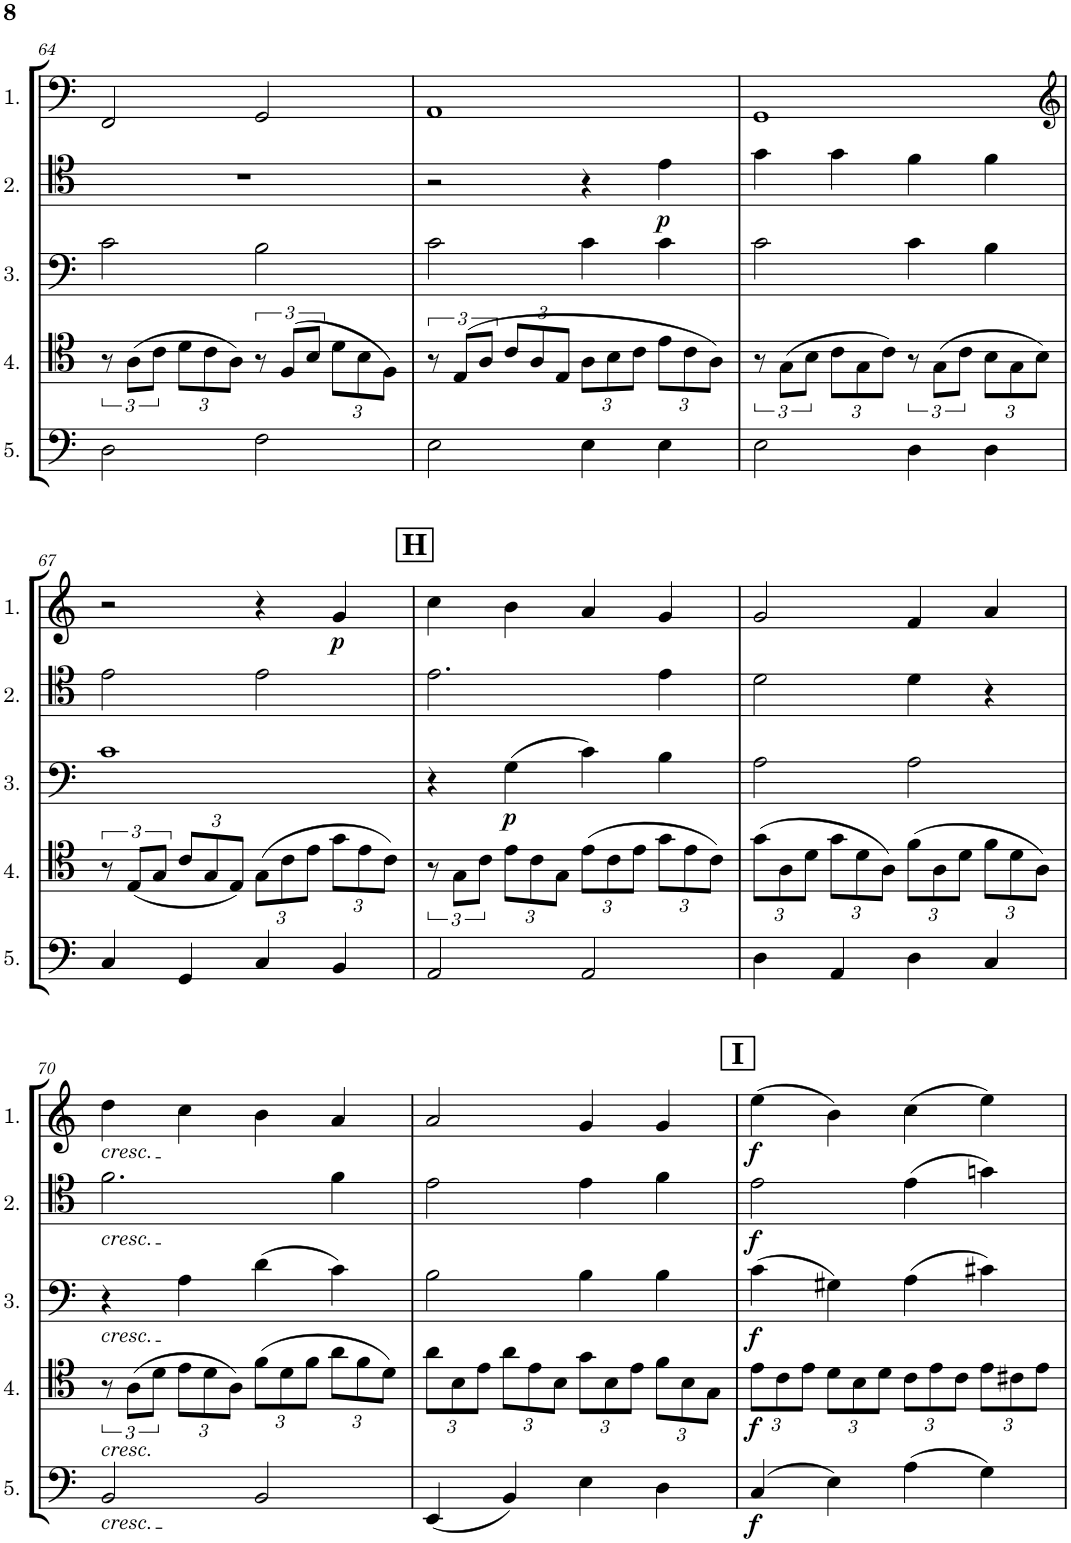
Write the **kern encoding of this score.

**kern	**dynam	**kern	**dynam	**kern	**dynam	**kern	**dynam	**kern	**dynam
*part5	*part5	*part4	*part4	*part3	*part3	*part2	*part2	*part1	*part1
*staff5	*staff5	*staff4	*staff4	*staff3	*staff3	*staff2	*staff2	*staff1	*staff1
*I"Cello 5	*	*I"Cello 4	*	*I"Cello 3	*	*I"Cello 2	*	*I"Cello 1	*
!!LO:PB:g=z
*clefF4	*	*clefC4	*	*clefF4	*	*clefC4	*	*clefF4	*
*k[]	*	*k[]	*	*k[]	*	*k[]	*	*k[]	*
*M4/4	*	*M4/4	*	*M4/4	*	*M4/4	*	*M4/4	*
*met(c)	*	*met(c)	*	*met(c)	*	*met(c)	*	*met(c)	*
=64	=64	=64	=64	=64	=64	=64	=64	=64	=64
2D\	.	12r	.	2c\	.	1r	.	2FF/	.
.	.	(12A\L	.	.	.	.	.	.	.
.	.	12c\J	.	.	.	.	.	.	.
*	*	*Xbrackettup	*	*	*	*	*	*	*
.	.	12d\L	.	.	.	.	.	.	.
.	.	12c\	.	.	.	.	.	.	.
.	.	12A\J)	.	.	.	.	.	.	.
*	*	*brackettup	*	*	*	*	*	*	*
2F\	.	12r	.	2B\	.	.	.	2GG/	.
.	.	(12F/L	.	.	.	.	.	.	.
.	.	12B/J	.	.	.	.	.	.	.
*	*	*Xbrackettup	*	*	*	*	*	*	*
.	.	12d\L	.	.	.	.	.	.	.
.	.	12B\	.	.	.	.	.	.	.
.	.	12F\J)	.	.	.	.	.	.	.
=65	=65	=65	=65	=65	=65	=65	=65	=65	=65
*	*	*brackettup	*	*	*	*	*	*	*
2E\	.	12r	.	2c\	.	2r	.	1AA	.
.	.	(12E/L	.	.	.	.	.	.	.
.	.	12A/J	.	.	.	.	.	.	.
*	*	*Xbrackettup	*	*	*	*	*	*	*
.	.	12c/L	.	.	.	.	.	.	.
.	.	12A/	.	.	.	.	.	.	.
.	.	12E/J	.	.	.	.	.	.	.
4E\	.	12A\L	.	4c\	.	4r	.	.	.
.	.	12B\	.	.	.	.	.	.	.
.	.	12c\J	.	.	.	.	.	.	.
!	!	!	!	!	!	!	!LO:DY:b	!	!
4E\	.	12e\L	.	4c\	.	4e\	p	.	.
.	.	12c\	.	.	.	.	.	.	.
.	.	12A\J)	.	.	.	.	.	.	.
=66	=66	=66	=66	=66	=66	=66	=66	=66	=66
*	*	*brackettup	*	*	*	*	*	*	*
2E\	.	12r	.	2c\	.	4g\	.	1GG	.
.	.	(12G\L	.	.	.	.	.	.	.
.	.	12B\J	.	.	.	.	.	.	.
*	*	*Xbrackettup	*	*	*	*	*	*	*
.	.	12c\L	.	.	.	4g\	.	.	.
.	.	12G\	.	.	.	.	.	.	.
.	.	12c\J)	.	.	.	.	.	.	.
*	*	*brackettup	*	*	*	*	*	*	*
4D\	.	12r	.	4c\	.	4f\	.	.	.
.	.	(12G\L	.	.	.	.	.	.	.
.	.	12c\J	.	.	.	.	.	.	.
*	*	*Xbrackettup	*	*	*	*	*	*	*
4D\	.	12B\L	.	4B\	.	4f\	.	.	.
.	.	12G\	.	.	.	.	.	.	.
.	.	12B\J)	.	.	.	.	.	.	.
!!LO:LB:g=z
=67	=67	=67	=67	=67	=67	=67	=67	=67	=67
*	*	*	*	*	*	*	*	*clefG2	*
*	*	*brackettup	*	*	*	*	*	*	*
4C/	.	12r	.	1c	.	2e\	.	2r	.
.	.	(12E/L	.	.	.	.	.	.	.
.	.	12G/J	.	.	.	.	.	.	.
*	*	*Xbrackettup	*	*	*	*	*	*	*
4GG/	.	12c/L	.	.	.	.	.	.	.
.	.	12G/	.	.	.	.	.	.	.
.	.	12E/J)	.	.	.	.	.	.	.
4C/	.	(12G\L	.	.	.	2e\	.	4r	.
.	.	12c\	.	.	.	.	.	.	.
.	.	12e\J	.	.	.	.	.	.	.
!	!	!	!	!	!	!	!	!	!LO:DY:b
4BB/	.	12g\L	.	.	.	.	.	4g/	p
.	.	12e\	.	.	.	.	.	.	.
.	.	12c\J)	.	.	.	.	.	.	.
!!LO:REH:place=s1:a:B:cj:fs=14:t=H
=68	=68	=68	=68	=68	=68	=68	=68	=68	=68
*	*	*brackettup	*	*	*	*	*	*	*
2AA/	.	12r	.	4r	.	2.e\	.	4cc\	.
.	.	12G\L	.	.	.	.	.	.	.
.	.	12c\J	.	.	.	.	.	.	.
*	*	*Xbrackettup	*	*	*	*	*	*	*
!	!	!	!	!	!LO:DY:b	!	!	!	!
.	.	12e\L	.	(4G\	p	.	.	4b\	.
.	.	12c\	.	.	.	.	.	.	.
.	.	12G\J	.	.	.	.	.	.	.
2AA/	.	(12e\L	.	4c\)	.	.	.	4a/	.
.	.	12c\	.	.	.	.	.	.	.
.	.	12e\J	.	.	.	.	.	.	.
.	.	12g\L	.	4B\	.	4e\	.	4g/	.
.	.	12e\	.	.	.	.	.	.	.
.	.	12c\J)	.	.	.	.	.	.	.
=69	=69	=69	=69	=69	=69	=69	=69	=69	=69
4D\	.	(12g\L	.	2A\	.	2d\	.	2g/	.
.	.	12A\	.	.	.	.	.	.	.
.	.	12d\J	.	.	.	.	.	.	.
4AA/	.	12g\L	.	.	.	.	.	.	.
.	.	12d\	.	.	.	.	.	.	.
.	.	12A\J)	.	.	.	.	.	.	.
4D\	.	(12f\L	.	2A\	.	4d\	.	4f/	.
.	.	12A\	.	.	.	.	.	.	.
.	.	12d\J	.	.	.	.	.	.	.
4C/	.	12f\L	.	.	.	4r	.	4a/	.
.	.	12d\	.	.	.	.	.	.	.
.	.	12A\J)	.	.	.	.	.	.	.
!!LO:LB:g=z
=70	=70	=70	=70	=70	=70	=70	=70	=70	=70
*	*	*brackettup	*	*	*	*	*	*	*
!	!	!	!	!	!	!	!	!LO:TX:b:i:t=cresc.	!
!	!	!	!	!	!	!LO:TX:b:i:t=cresc.	!	!	!
!	!	!	!	!LO:TX:b:i:t=cresc.	!	!	!	!	!
!	!	!LO:TX:b:i:t=cresc.	!	!	!	!	!	!	!
!LO:TX:b:i:t=cresc.	!	!	!	!	!	!	!	!	!
2BB/	.	12r	.	4r	.	2.f\	.	4dd\	.
.	.	(12A\L	.	.	.	.	.	.	.
.	.	12d\J	.	.	.	.	.	.	.
*	*	*Xbrackettup	*	*	*	*	*	*	*
.	.	12e\L	.	4A\	.	.	.	4cc\	.
.	.	12d\	.	.	.	.	.	.	.
.	.	12A\J)	.	.	.	.	.	.	.
2BB/	.	(12f\L	.	(4d\	.	.	.	4b\	.
.	.	12d\	.	.	.	.	.	.	.
.	.	12f\J	.	.	.	.	.	.	.
.	.	12a\L	.	4c\)	.	4f\	.	4a/	.
.	.	12f\	.	.	.	.	.	.	.
.	.	12d\J)	.	.	.	.	.	.	.
=71	=71	=71	=71	=71	=71	=71	=71	=71	=71
(4EE/	.	12a\L	.	2B\	.	2e\	.	2a/	.
.	.	12B\	.	.	.	.	.	.	.
.	.	12e\J	.	.	.	.	.	.	.
4BB/)	.	12a\L	.	.	.	.	.	.	.
.	.	12e\	.	.	.	.	.	.	.
.	.	12B\J	.	.	.	.	.	.	.
4E\	.	12g\L	.	4B\	.	4e\	.	4g/	.
.	.	12B\	.	.	.	.	.	.	.
.	.	12e\J	.	.	.	.	.	.	.
4D\	.	12f\L	.	4B\	.	4f\	.	4g/	.
.	.	12B\	.	.	.	.	.	.	.
.	.	12G\J	.	.	.	.	.	.	.
!!LO:REH:place=s1:a:B:cj:fs=14:t=I
=72	=72	=72	=72	=72	=72	=72	=72	=72	=72
!	!LO:DY:b	!	!LO:DY:b	!	!LO:DY:b	!	!LO:DY:b	!	!LO:DY:b
(4C/	f	12e\L	f	(4c\	f	2e\	f	(4ee\	f
.	.	12c\	.	.	.	.	.	.	.
.	.	12e\J	.	.	.	.	.	.	.
4E\)	.	12d\L	.	4G#X\)	.	.	.	4b\)	.
.	.	12B\	.	.	.	.	.	.	.
.	.	12d\J	.	.	.	.	.	.	.
(4A\	.	12c\L	.	(4A\	.	(4e\	.	(4cc\	.
.	.	12e\	.	.	.	.	.	.	.
.	.	12c\J	.	.	.	.	.	.	.
4G\)	.	12e\L	.	4c#X\)	.	4gn\)	.	4ee\)	.
.	.	12c#X\	.	.	.	.	.	.	.
.	.	12e\J	.	.	.	.	.	.	.
=	=	=	=	=	=	=	=	=	=
*-	*-	*-	*-	*-	*-	*-	*-	*-	*-
